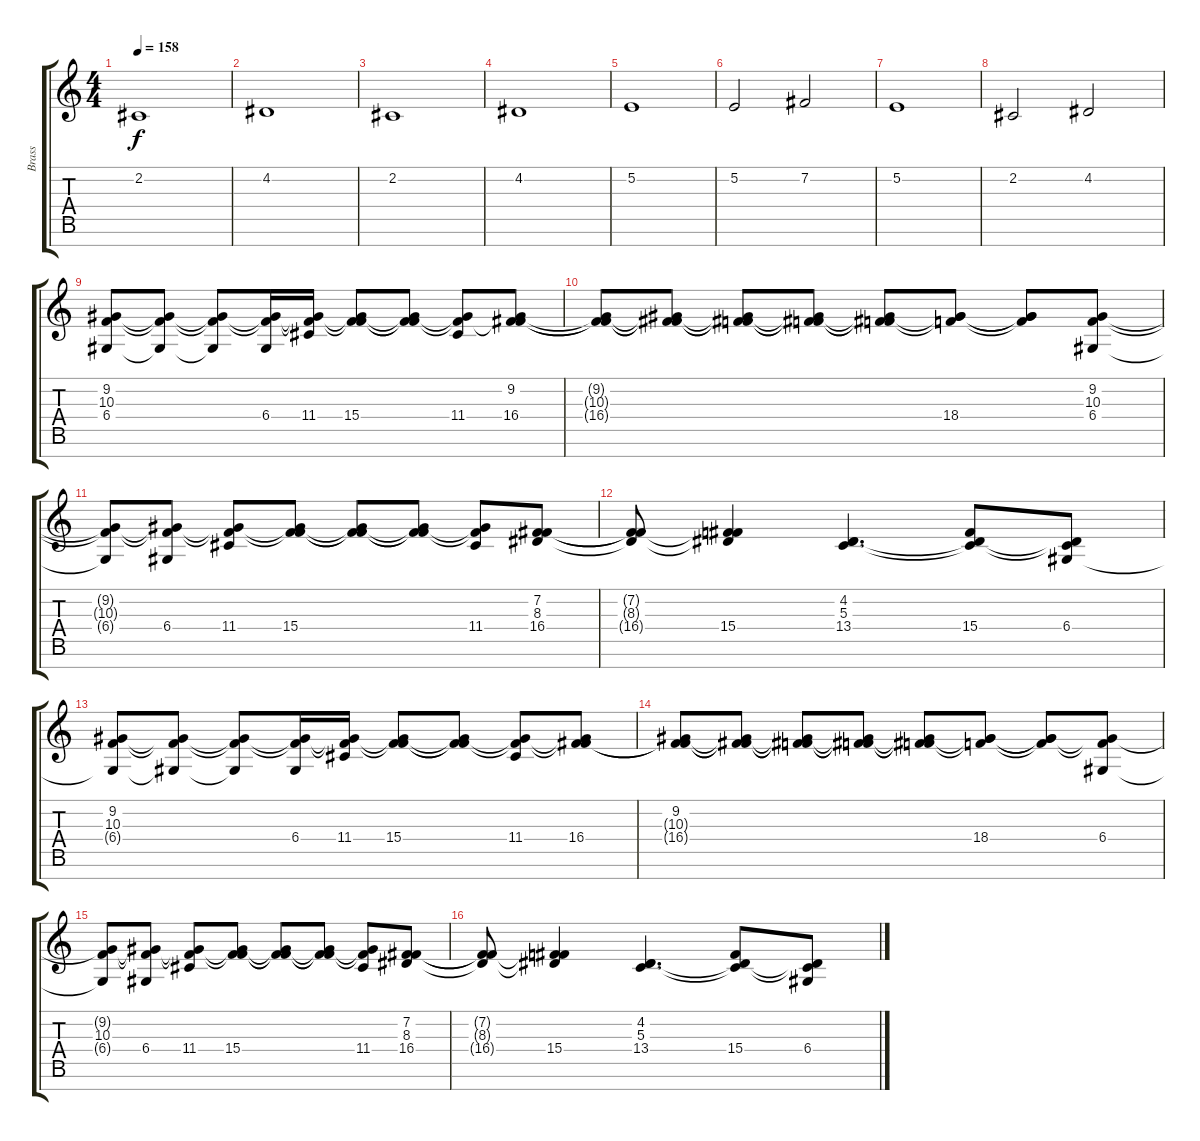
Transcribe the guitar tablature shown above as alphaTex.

\track ("Brass" "Brass") {instrument trombone}
\staff {score tabs}
\tuning (E4 B3 G3 D3 A2 E2 B1) {hide}
\ts (4 4)
\tempo 158
\clef g2
\ks c
2.2.1{dy f} |
4.2.1 |
2.2.1 |
4.2.1 |
5.2.1 |
5.2.2 7.2.2 |
5.2.1 |
2.2.2 4.2.2 |
(9.2 10.3 6.4).8 (9.2{t} 10.3{t} 6.4{t}).8 (9.2{t} 10.3{t} 6.4{t}).8 (9.2{t} 10.3{t} 6.4).16 (9.2{t} 10.3{t} 11.4).16 (9.2{t} 10.3{t} 15.4).8 (9.2{t} 10.3{t} 15.4{t}).8 (9.2{t} 10.3{t} 11.4).8 (9.2 10.3{t} 16.4).8 |
(9.2{t} 10.3{t} 16.4{t}).8 (9.2{t} 10.3{t} 16.4{t}).8 (9.2{t} 10.3{t} 16.4{t}).8 (9.2{t} 10.3{t} 16.4{t}).8 (9.2{t} 10.3{t} 16.4{t}).8 (9.2{t} 10.3{t} 18.4).8 (9.2{t} 10.3{t} 18.4{t}).8 (9.2 10.3 6.4).8 |
(9.2{t} 10.3{t} 6.4{t}).8 (9.2{t} 10.3{t} 6.4).8 (9.2{t} 10.3{t} 11.4).8 (9.2{t} 10.3{t} 15.4).8 (9.2{t} 10.3{t} 15.4{t}).8 (9.2{t} 10.3{t} 15.4{t}).8 (9.2{t} 10.3{t} 11.4).8 (7.2 8.3 16.4).8 |
(7.2{t} 8.3{t} 16.4{t}).8 (7.2{t} 8.3{t} 15.4).4 (4.2 5.3 13.4).4{d} (4.2{t} 5.3{t} 15.4).8 (4.2{t} 5.3{t} 6.4).8 |
(9.2 10.3 6.4{t}).8 (9.2{t} 10.3{t} 6.4{t}).8 (9.2{t} 10.3{t} 6.4{t}).8 (9.2{t} 10.3{t} 6.4).16 (9.2{t} 10.3{t} 11.4).16 (9.2{t} 10.3{t} 15.4).8 (9.2{t} 10.3{t} 15.4{t}).8 (9.2{t} 10.3{t} 11.4).8 (9.2{t} 10.3{t} 16.4).8 |
(9.2 10.3{t} 16.4{t}).8 (9.2{t} 10.3{t} 16.4{t}).8 (9.2{t} 10.3{t} 16.4{t}).8 (9.2{t} 10.3{t} 16.4{t}).8 (9.2{t} 10.3{t} 16.4{t}).8 (9.2{t} 10.3{t} 18.4).8 (9.2{t} 10.3{t} 18.4{t}).8 (9.2{t} 10.3{t} 6.4).8 |
(9.2{t} 10.3 6.4{t}).8 (9.2{t} 10.3{t} 6.4).8 (9.2{t} 10.3{t} 11.4).8 (9.2{t} 10.3{t} 15.4).8 (9.2{t} 10.3{t} 15.4{t}).8 (9.2{t} 10.3{t} 15.4{t}).8 (9.2{t} 10.3{t} 11.4).8 (7.2 8.3 16.4).8 |
(7.2{t} 8.3{t} 16.4{t}).8 (7.2{t} 8.3{t} 15.4).4 (4.2 5.3 13.4).4{d} (4.2{t} 5.3{t} 15.4).8 (4.2{t} 5.3{t} 6.4).8
